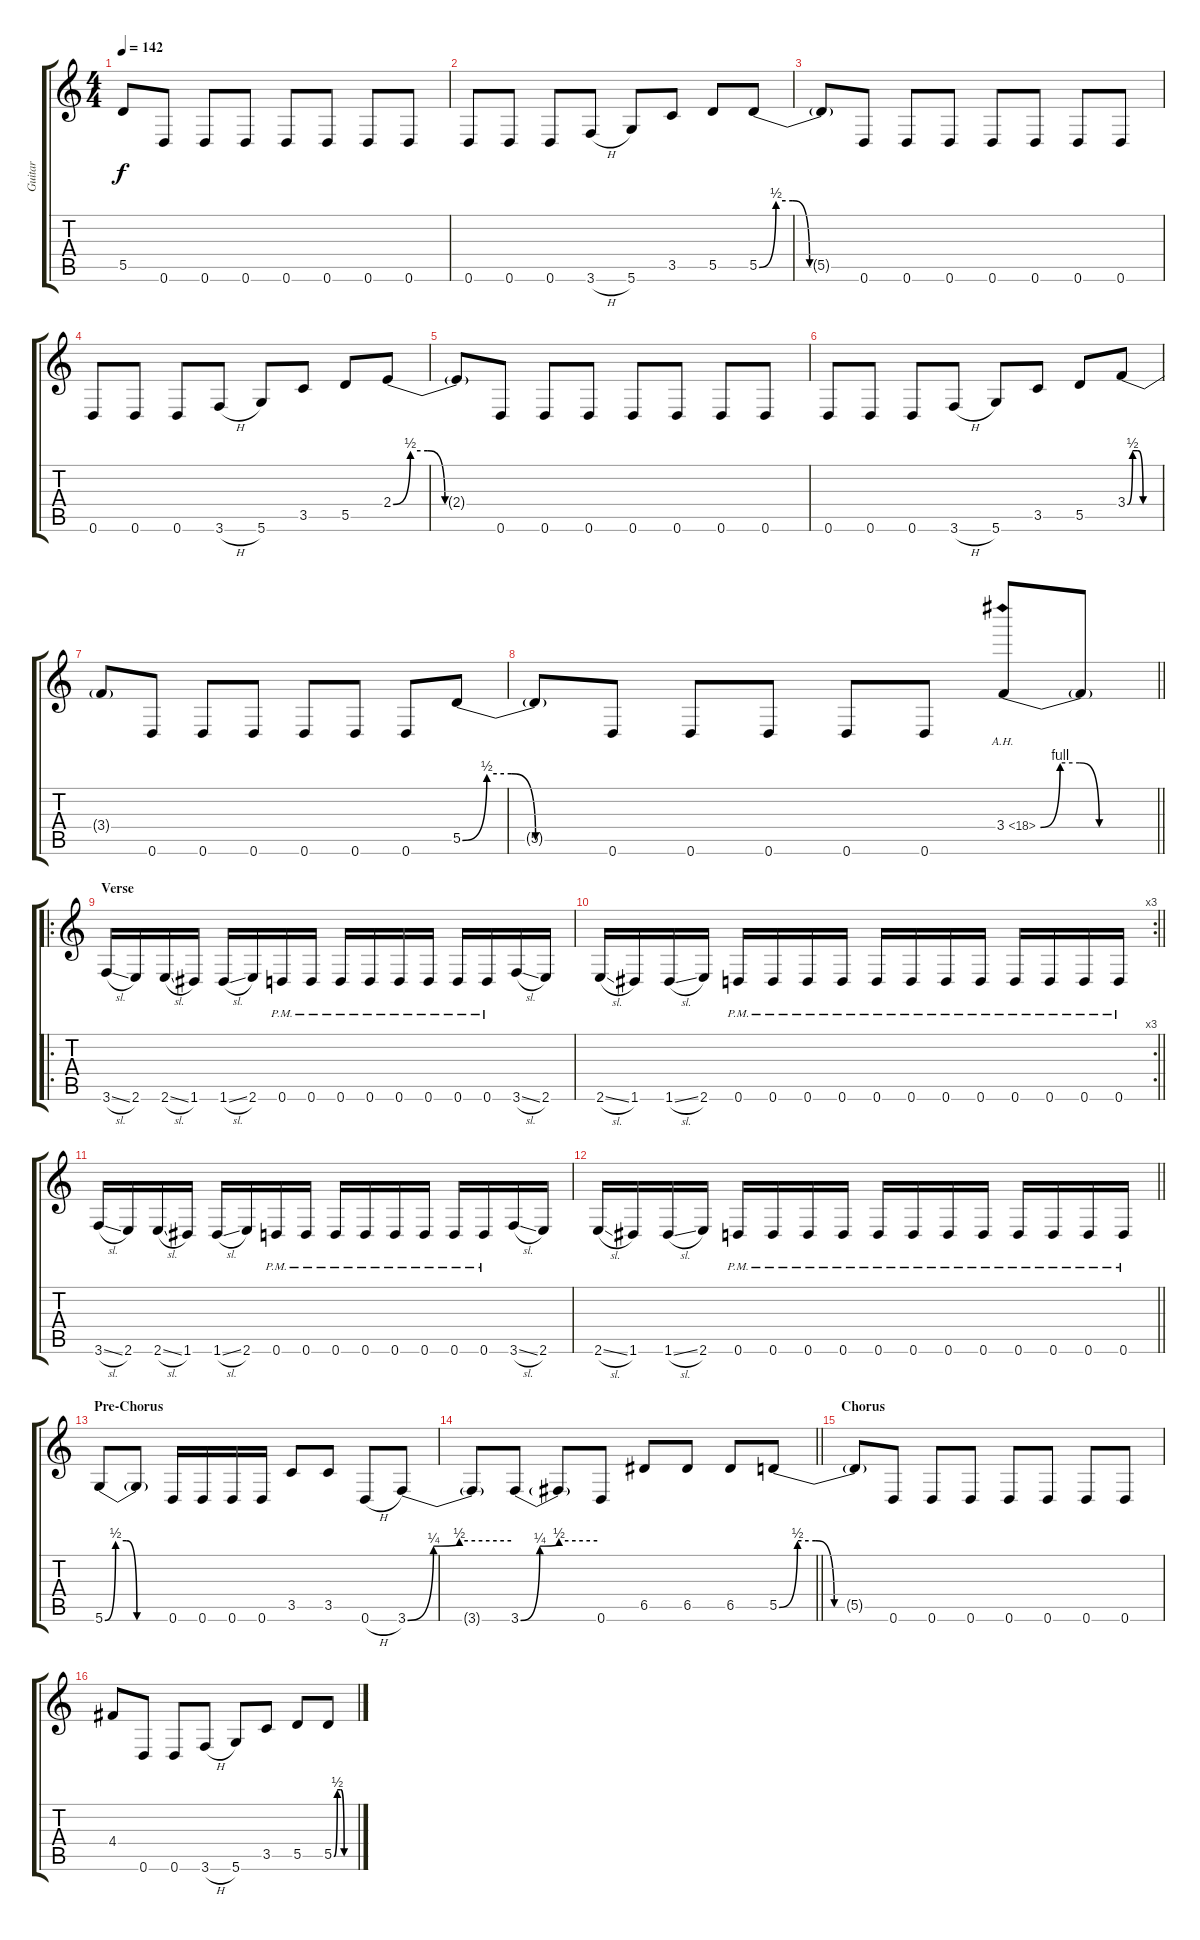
\track ("Guitar" "Guitar") {instrument distortionguitar}
\staff {score tabs}
\tuning (E4 B3 G3 D3 A2 D2) {hide}
\ts (4 4)
\tempo 142
\clef g2
\ks c
5.5{t}.8{dy f} 0.6.8 0.6.8 0.6.8 0.6.8 0.6.8 0.6.8 0.6.8 |
0.6.8 0.6.8 0.6.8 3.6{h}.8 5.6.8 3.5.8 5.5.8 5.5{be (custom 0 0 10 2 20 2 30 0 60 0)}.8 |
5.5{t}.8 0.6.8 0.6.8 0.6.8 0.6.8 0.6.8 0.6.8 0.6.8 |
0.6.8 0.6.8 0.6.8 3.6{h}.8 5.6.8 3.5.8 5.5.8 2.4{be (custom 0 0 10 2 20 2 30 0 60 0)}.8 |
2.4{t}.8 0.6.8 0.6.8 0.6.8 0.6.8 0.6.8 0.6.8 0.6.8 |
0.6.8 0.6.8 0.6.8 3.6{h}.8 5.6.8 3.5.8 5.5.8 3.4{be (custom 0 0 10 2 20 2 30 0 60 0)}.8 |
3.4{t}.8 0.6.8 0.6.8 0.6.8 0.6.8 0.6.8 0.6.8 5.5{be (custom 0 0 10 2 20 2 30 0 60 0)}.8 |
\barLineRight lightlight
5.5{t}.8 0.6.8 0.6.8 0.6.8 0.6.8 0.6.8 3.4{be (custom 0 0 10 4 20 4 30 0 60 0) ah 15}.8 3.4{t}.8 |
\ro
\section ("" "Verse")
3.6{sl}.16 2.6.16 2.6{sl}.16 1.6.16 1.6{sl}.16 2.6.16 0.6{pm}.16 0.6{pm}.16 0.6{pm}.16 0.6{pm}.16 0.6{pm}.16 0.6{pm}.16 0.6{pm}.16 0.6{pm}.16 3.6{sl}.16 2.6.16 |
\rc 3
\barLineRight lightlight
2.6{sl}.16 1.6.16 1.6{sl}.16 2.6.16 0.6{pm}.16 0.6{pm}.16 0.6{pm}.16 0.6{pm}.16 0.6{pm}.16 0.6{pm}.16 0.6{pm}.16 0.6{pm}.16 0.6{pm}.16 0.6{pm}.16 0.6{pm}.16 0.6{pm}.16 |
3.6{sl}.16 2.6.16 2.6{sl}.16 1.6.16 1.6{sl}.16 2.6.16 0.6{pm}.16 0.6{pm}.16 0.6{pm}.16 0.6{pm}.16 0.6{pm}.16 0.6{pm}.16 0.6{pm}.16 0.6{pm}.16 3.6{sl}.16 2.6.16 |
\barLineRight lightlight
2.6{sl}.16 1.6.16 1.6{sl}.16 2.6.16 0.6{pm}.16 0.6{pm}.16 0.6{pm}.16 0.6{pm}.16 0.6{pm}.16 0.6{pm}.16 0.6{pm}.16 0.6{pm}.16 0.6{pm}.16 0.6{pm}.16 0.6{pm}.16 0.6{pm}.16 |
\section ("" "Pre-Chorus")
5.6{be (custom 0 0 10 2 20 2 30 0 60 0)}.8 5.6{t}.8 0.6.16 0.6.16 0.6.16 0.6.16 3.5.8 3.5.8 0.6{h}.8 3.6{be (custom 0 0 15 1 30 2 60 2)}.8 |
\barLineRight lightlight
3.6{t}.8 3.6{be (custom 0 0 15 1 30 2 60 2)}.8 3.6{t}.8 0.6.8 6.5.8 6.5.8 6.5.8 5.5{be (custom 0 0 10 2 20 2 30 0 60 0)}.8 |
\section ("" "Chorus")
5.5{t}.8 0.6.8 0.6.8 0.6.8 0.6.8 0.6.8 0.6.8 0.6.8 |
4.4.8 0.6.8 0.6.8 3.6{h}.8 5.6.8 3.5.8 5.5.8 5.5{be (custom 0 0 10 2 20 2 30 0 60 0)}.8
